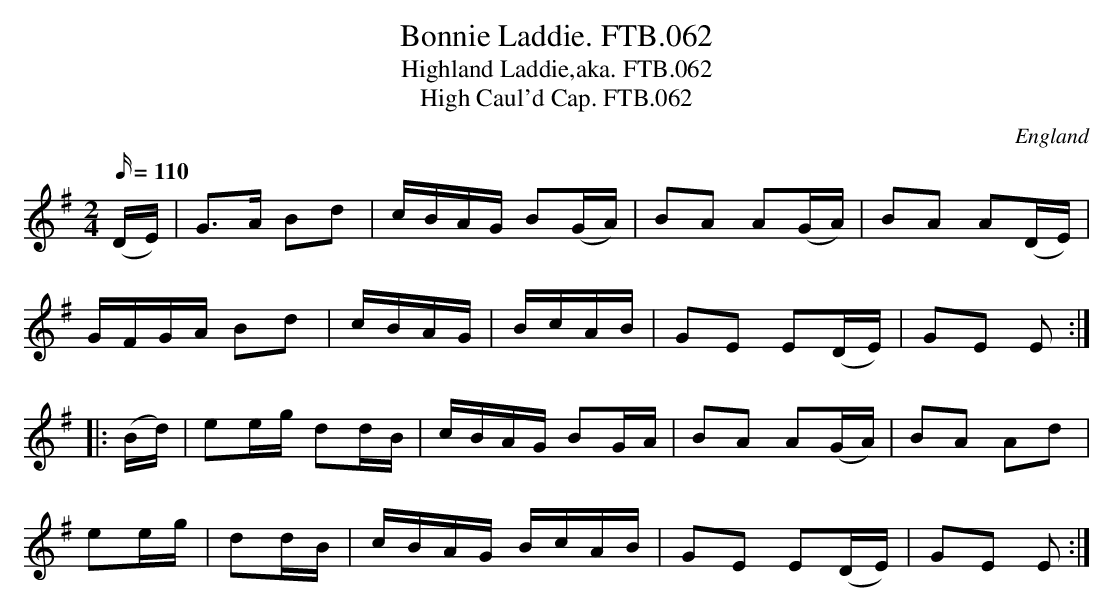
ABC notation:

X:1
T:Bonnie Laddie. FTB.062
T:Highland Laddie,aka. FTB.062
T:High Caul'd Cap. FTB.062
M:2/4
Q:110
O:England
K:G
(DE)|G3A B2d2|cBAG B2(GA)|B2A2 A2(GA)|B2A2 A2(DE)|
GFGA B2d2|cBAG|BcAB|G2E2 E2(DE)|G2E2 E2:|
|:(Bd)|e2eg d2dB|cBAG B2GA|B2A2 A2(GA)|B2A2 A2d2|
e2eg| d2dB|cBAG BcAB|G2E2 E2(DE)|G2E2 E2:|
